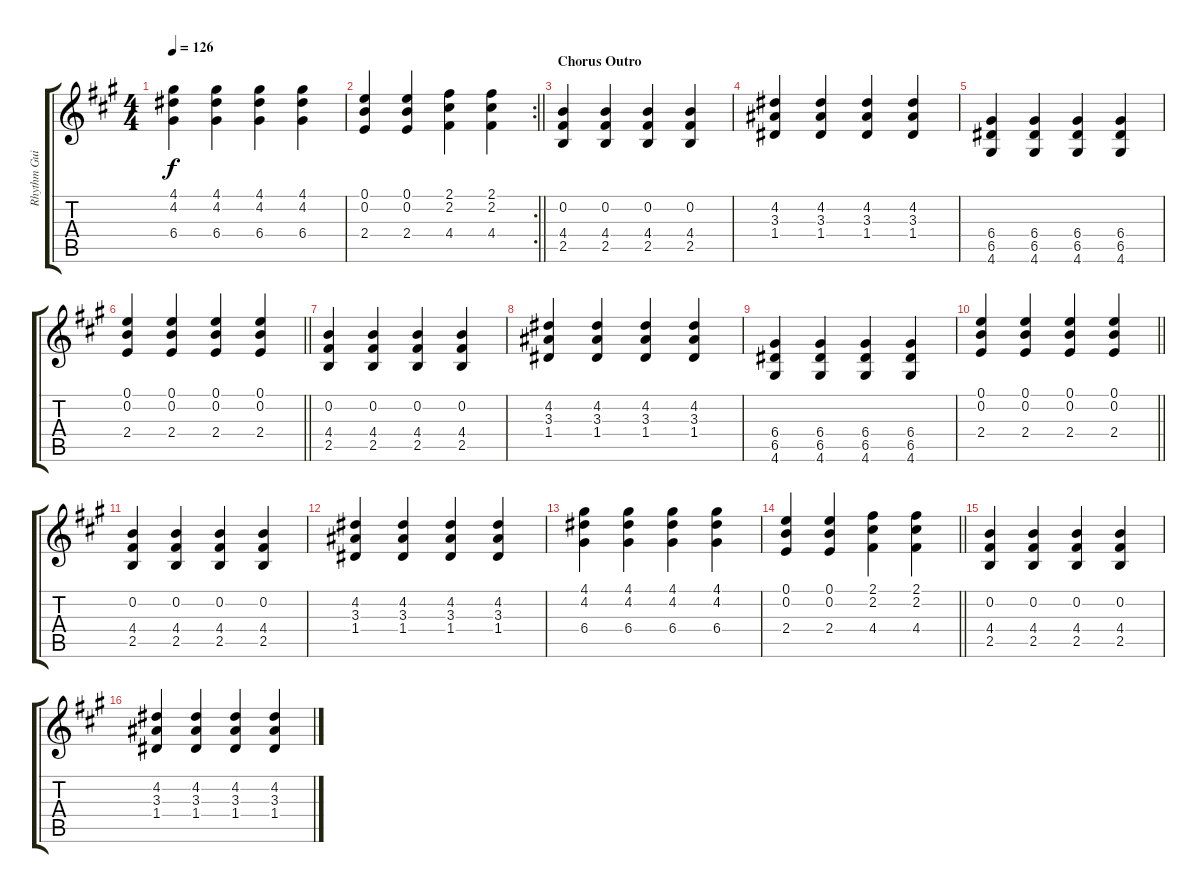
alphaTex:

\track ("Rhythm Guitar" "Rhythm Gui") {instrument overdrivenguitar}
\staff {score tabs}
\tuning (E4 B3 G3 D3 A2 E2) {hide}
\ts (4 4)
\tempo 126
\clef g2
\ks a
(4.1 4.2 6.4).4{dy f} (4.1 4.2 6.4).4 (4.1 4.2 6.4).4 (4.1 4.2 6.4).4 |
\rc 2
\barLineRight lightlight
(0.1 0.2 2.4).4 (0.1 0.2 2.4).4 (2.1 2.2 4.4).4 (2.1 2.2 4.4).4 |
\section ("" "Chorus Outro")
(0.2 4.4 2.5).4 (0.2 4.4 2.5).4 (0.2 4.4 2.5).4 (0.2 4.4 2.5).4 |
(4.2 3.3 1.4).4 (4.2 3.3 1.4).4 (4.2 3.3 1.4).4 (4.2 3.3 1.4).4 |
(6.4 6.5 4.6).4 (6.4 6.5 4.6).4 (6.4 6.5 4.6).4 (6.4 6.5 4.6).4 |
\barLineRight lightlight
(0.1 0.2 2.4).4 (0.1 0.2 2.4).4 (0.1 0.2 2.4).4 (0.1 0.2 2.4).4 |
(0.2 4.4 2.5).4 (0.2 4.4 2.5).4 (0.2 4.4 2.5).4 (0.2 4.4 2.5).4 |
(4.2 3.3 1.4).4 (4.2 3.3 1.4).4 (4.2 3.3 1.4).4 (4.2 3.3 1.4).4 |
(6.4 6.5 4.6).4 (6.4 6.5 4.6).4 (6.4 6.5 4.6).4 (6.4 6.5 4.6).4 |
\barLineRight lightlight
(0.1 0.2 2.4).4 (0.1 0.2 2.4).4 (0.1 0.2 2.4).4 (0.1 0.2 2.4).4 |
(0.2 4.4 2.5).4 (0.2 4.4 2.5).4 (0.2 4.4 2.5).4 (0.2 4.4 2.5).4 |
(4.2 3.3 1.4).4 (4.2 3.3 1.4).4 (4.2 3.3 1.4).4 (4.2 3.3 1.4).4 |
(4.1 4.2 6.4).4 (4.1 4.2 6.4).4 (4.1 4.2 6.4).4 (4.1 4.2 6.4).4 |
\barLineRight lightlight
(0.1 0.2 2.4).4 (0.1 0.2 2.4).4 (2.1 2.2 4.4).4 (2.1 2.2 4.4).4 |
(0.2 4.4 2.5).4 (0.2 4.4 2.5).4 (0.2 4.4 2.5).4 (0.2 4.4 2.5).4 |
(4.2 3.3 1.4).4 (4.2 3.3 1.4).4 (4.2 3.3 1.4).4 (4.2 3.3 1.4).4
